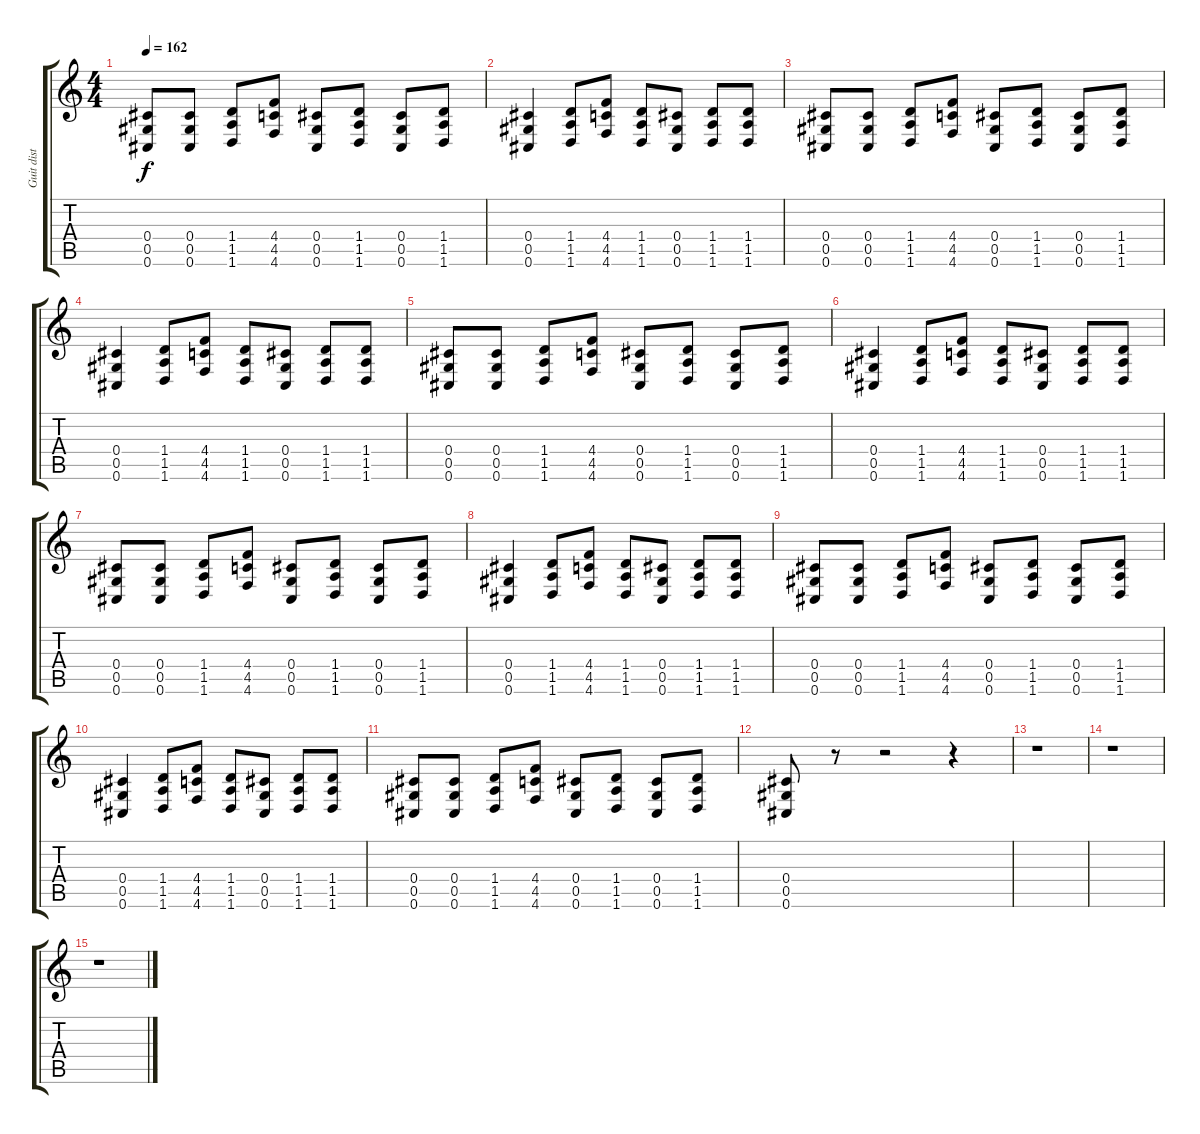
\track ("Guit dist 2" "Guit dist ") {instrument distortionguitar}
\staff {score tabs}
\tuning (Eb4 Bb3 Gb3 Db3 Ab2 Db2) {hide}
\ts (4 4)
\tempo 162
\clef g2
\ks c
(0.4 0.5 0.6).8{dy f} (0.4 0.5 0.6).8 (1.4 1.5 1.6).8 (4.4 4.5 4.6).8 (0.4 0.5 0.6).8 (1.4 1.5 1.6).8 (0.4 0.5 0.6).8 (1.4 1.5 1.6).8 |
(0.4 0.5 0.6).4 (1.4 1.5 1.6).8 (4.4 4.5 4.6).8 (1.4 1.5 1.6).8 (0.4 0.5 0.6).8 (1.4 1.5 1.6).8 (1.4 1.5 1.6).8 |
(0.4 0.5 0.6).8 (0.4 0.5 0.6).8 (1.4 1.5 1.6).8 (4.4 4.5 4.6).8 (0.4 0.5 0.6).8 (1.4 1.5 1.6).8 (0.4 0.5 0.6).8 (1.4 1.5 1.6).8 |
(0.4 0.5 0.6).4 (1.4 1.5 1.6).8 (4.4 4.5 4.6).8 (1.4 1.5 1.6).8 (0.4 0.5 0.6).8 (1.4 1.5 1.6).8 (1.4 1.5 1.6).8 |
(0.4 0.5 0.6).8 (0.4 0.5 0.6).8 (1.4 1.5 1.6).8 (4.4 4.5 4.6).8 (0.4 0.5 0.6).8 (1.4 1.5 1.6).8 (0.4 0.5 0.6).8 (1.4 1.5 1.6).8 |
(0.4 0.5 0.6).4 (1.4 1.5 1.6).8 (4.4 4.5 4.6).8 (1.4 1.5 1.6).8 (0.4 0.5 0.6).8 (1.4 1.5 1.6).8 (1.4 1.5 1.6).8 |
(0.4 0.5 0.6).8 (0.4 0.5 0.6).8 (1.4 1.5 1.6).8 (4.4 4.5 4.6).8 (0.4 0.5 0.6).8 (1.4 1.5 1.6).8 (0.4 0.5 0.6).8 (1.4 1.5 1.6).8 |
(0.4 0.5 0.6).4 (1.4 1.5 1.6).8 (4.4 4.5 4.6).8 (1.4 1.5 1.6).8 (0.4 0.5 0.6).8 (1.4 1.5 1.6).8 (1.4 1.5 1.6).8 |
(0.4 0.5 0.6).8 (0.4 0.5 0.6).8 (1.4 1.5 1.6).8 (4.4 4.5 4.6).8 (0.4 0.5 0.6).8 (1.4 1.5 1.6).8 (0.4 0.5 0.6).8 (1.4 1.5 1.6).8 |
(0.4 0.5 0.6).4 (1.4 1.5 1.6).8 (4.4 4.5 4.6).8 (1.4 1.5 1.6).8 (0.4 0.5 0.6).8 (1.4 1.5 1.6).8 (1.4 1.5 1.6).8 |
(0.4 0.5 0.6).8 (0.4 0.5 0.6).8 (1.4 1.5 1.6).8 (4.4 4.5 4.6).8 (0.4 0.5 0.6).8 (1.4 1.5 1.6).8 (0.4 0.5 0.6).8 (1.4 1.5 1.6).8 |
(0.4 0.5 0.6).8 r.8 r.2 r.4 |
r.1 |
r.1 |
r.1
